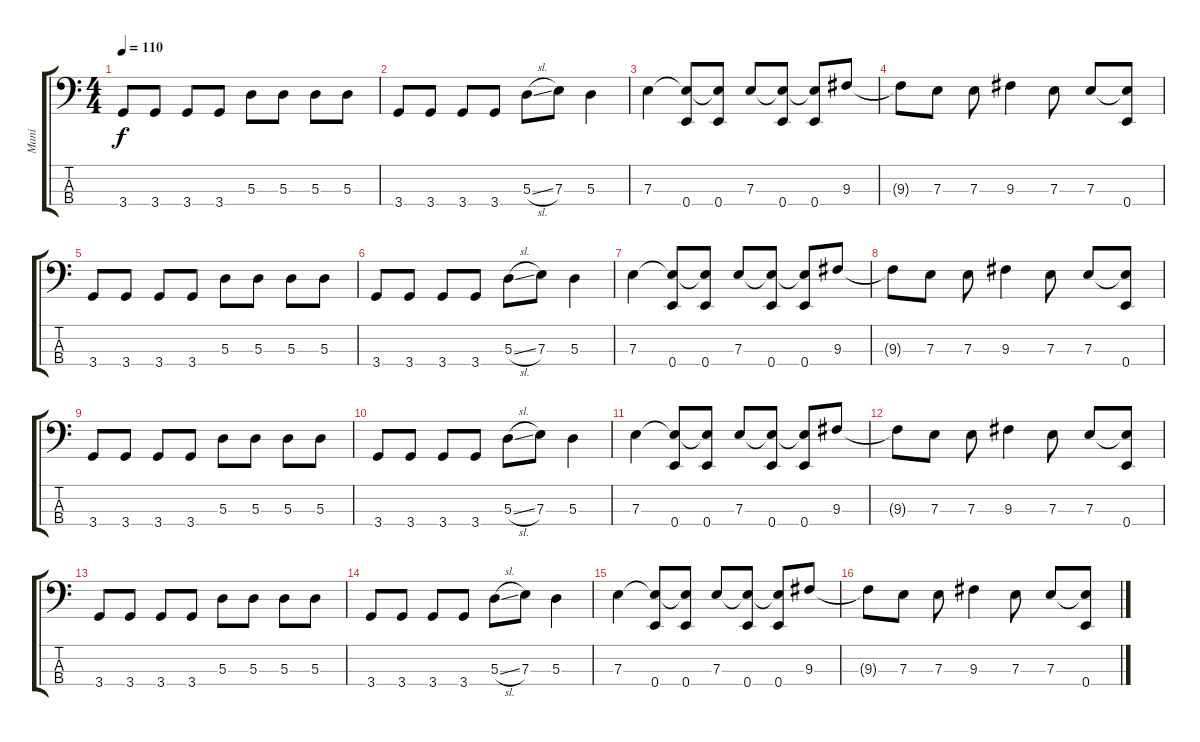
\track ("Mani" "Mani") {instrument electricbasspick}
\staff {score tabs}
\tuning (G2 D2 A1 E1) {hide}
\ts (4 4)
\tempo 110
\clef f4
\ks c
3.4.8{dy f volume 2 instrument electricbasspick} 3.4.8{volume 13} 3.4.8 3.4.8 5.3.8 5.3.8 5.3.8 5.3.8 |
3.4.8 3.4.8 3.4.8 3.4.8 5.3{sl}.8 7.3.8 5.3.4 |
7.3.4 (7.3{t} 0.4).8 (7.3{t} 0.4).8 7.3.8 (7.3{t} 0.4).8 (7.3{t} 0.4).8 9.3.8 |
9.3{t}.8 7.3.8 7.3.8 9.3.4 7.3.8 7.3.8 (7.3{t} 0.4).8 |
3.4.8 3.4.8 3.4.8 3.4.8 5.3.8 5.3.8 5.3.8 5.3.8 |
3.4.8 3.4.8 3.4.8 3.4.8 5.3{sl}.8 7.3.8 5.3.4 |
7.3.4 (7.3{t} 0.4).8 (7.3{t} 0.4).8 7.3.8 (7.3{t} 0.4).8 (7.3{t} 0.4).8 9.3.8 |
9.3{t}.8 7.3.8 7.3.8 9.3.4 7.3.8 7.3.8 (7.3{t} 0.4).8 |
3.4.8 3.4.8 3.4.8 3.4.8 5.3.8 5.3.8 5.3.8 5.3.8 |
3.4.8 3.4.8 3.4.8 3.4.8 5.3{sl}.8 7.3.8 5.3.4 |
7.3.4 (7.3{t} 0.4).8 (7.3{t} 0.4).8 7.3.8 (7.3{t} 0.4).8 (7.3{t} 0.4).8 9.3.8 |
9.3{t}.8 7.3.8 7.3.8 9.3.4 7.3.8 7.3.8 (7.3{t} 0.4).8 |
3.4.8 3.4.8 3.4.8 3.4.8 5.3.8 5.3.8 5.3.8 5.3.8 |
3.4.8 3.4.8 3.4.8 3.4.8 5.3{sl}.8 7.3.8 5.3.4 |
7.3.4 (7.3{t} 0.4).8 (7.3{t} 0.4).8 7.3.8 (7.3{t} 0.4).8 (7.3{t} 0.4).8 9.3.8 |
9.3{t}.8 7.3.8 7.3.8 9.3.4 7.3.8 7.3.8 (7.3{t} 0.4).8
